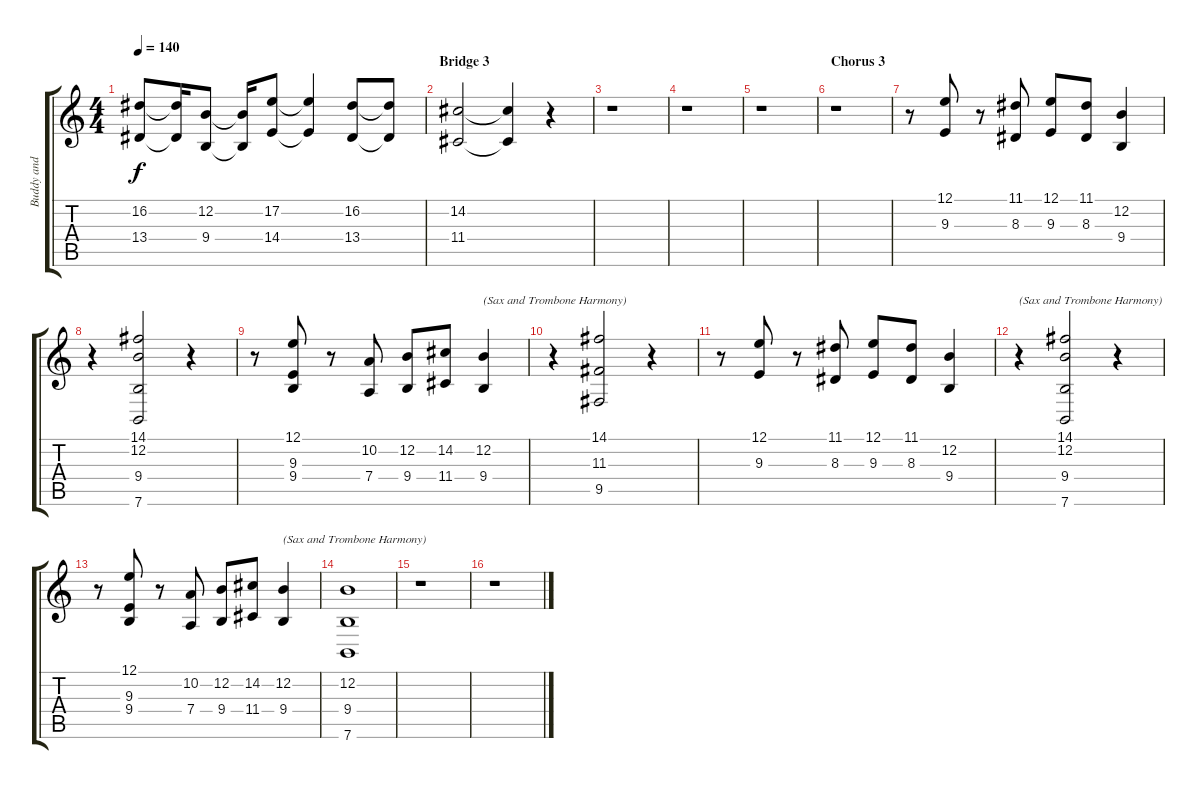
\track ("Buddy and JR (Trombone and Sax)" "Buddy and ") {instrument trumpet}
\staff {score tabs}
\tuning (E4 B3 G3 D3 A2 E2) {hide}
\ts (4 4)
\tempo 140
\clef g2
\ks c
(16.2 13.4).8{dy f} (16.2{t} 13.4{t}).16 (12.2 9.4).8 (12.2{t} 9.4{t}).16 (17.2 14.4).8 (17.2{t} 14.4{t}).4 (16.2 13.4).8 (16.2{t} 13.4{t}).8 |
\section ("" "Bridge 3")
(14.2 11.4).2 (14.2{t} 11.4{t}).4 r.4 |
r.1 |
r.1 |
r.1 |
\section ("" "Chorus 3")
r.1 |
r.8 (12.1 9.3).8 r.8 (11.1 8.3).8 (12.1 9.3).8 (11.1 8.3).8 (12.2 9.4).4 |
r.4 (14.1 12.2 9.4 7.6).2 r.4 |
r.8 (12.1 9.3 9.4).8 r.8 (10.2 7.4).8 (12.2 9.4).8 (14.2 11.4).8 (12.2 9.4).4{txt "(Sax and Trombone Harmony)"} |
r.4 (14.1 11.3 9.5).2 r.4 |
r.8 (12.1 9.3).8 r.8 (11.1 8.3).8 (12.1 9.3).8 (11.1 8.3).8 (12.2 9.4).4 |
r.4{txt "(Sax and Trombone Harmony)"} (14.1 12.2 9.4 7.6).2 r.4 |
r.8 (12.1 9.3 9.4).8 r.8 (10.2 7.4).8 (12.2 9.4).8 (14.2 11.4).8 (12.2 9.4).4{txt "(Sax and Trombone Harmony)"} |
(12.2 9.4 7.6).1 |
r.1 |
r.1
